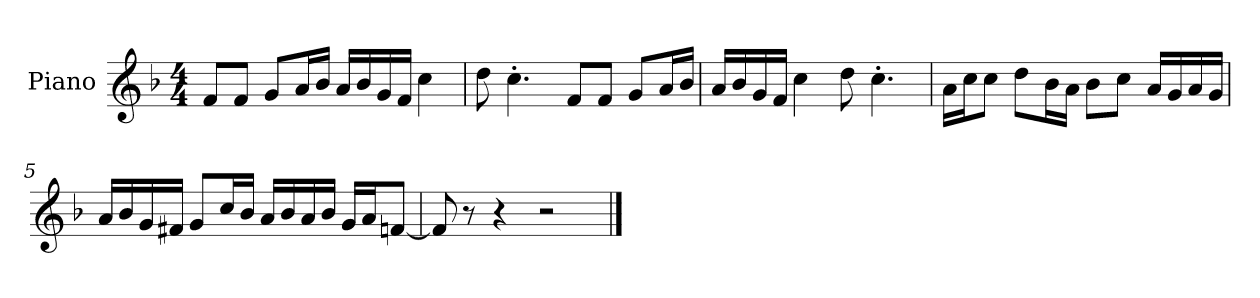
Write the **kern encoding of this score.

**kern
*part1
*staff1
*I"Piano
*I'P-no
*clefG2
*k[b-]
*M4/4
*MM90
=1
8f/L
8f/J
8g/L
16a/L
16b-/JJ
16a/LL
16b-/
16g/
16f/JJ
4cc\
=2
8dd\
4.cc'\
8f/L
8f/J
8g/L
16a/L
16b-/JJ
=3
16a/LL
16b-/
16g/
16f/JJ
4cc\
8dd\
4.cc'\
=4
16a\LL
16cc\J
8cc\J
8dd\L
16b-\L
16a\JJ
8b-\L
8cc\J
16a/LL
16g/
16a/
16g/JJ
!!LO:LB:g=z
=5
16a/LL
16b-/
16g/
16f#X/JJ
8g/L
16cc/L
16b-/JJ
16a/LL
16b-/
16a/
16b-/JJ
16g/LL
16a/J
[8fn/J
=6
8f/]
8r
4r
2r
==
*-
